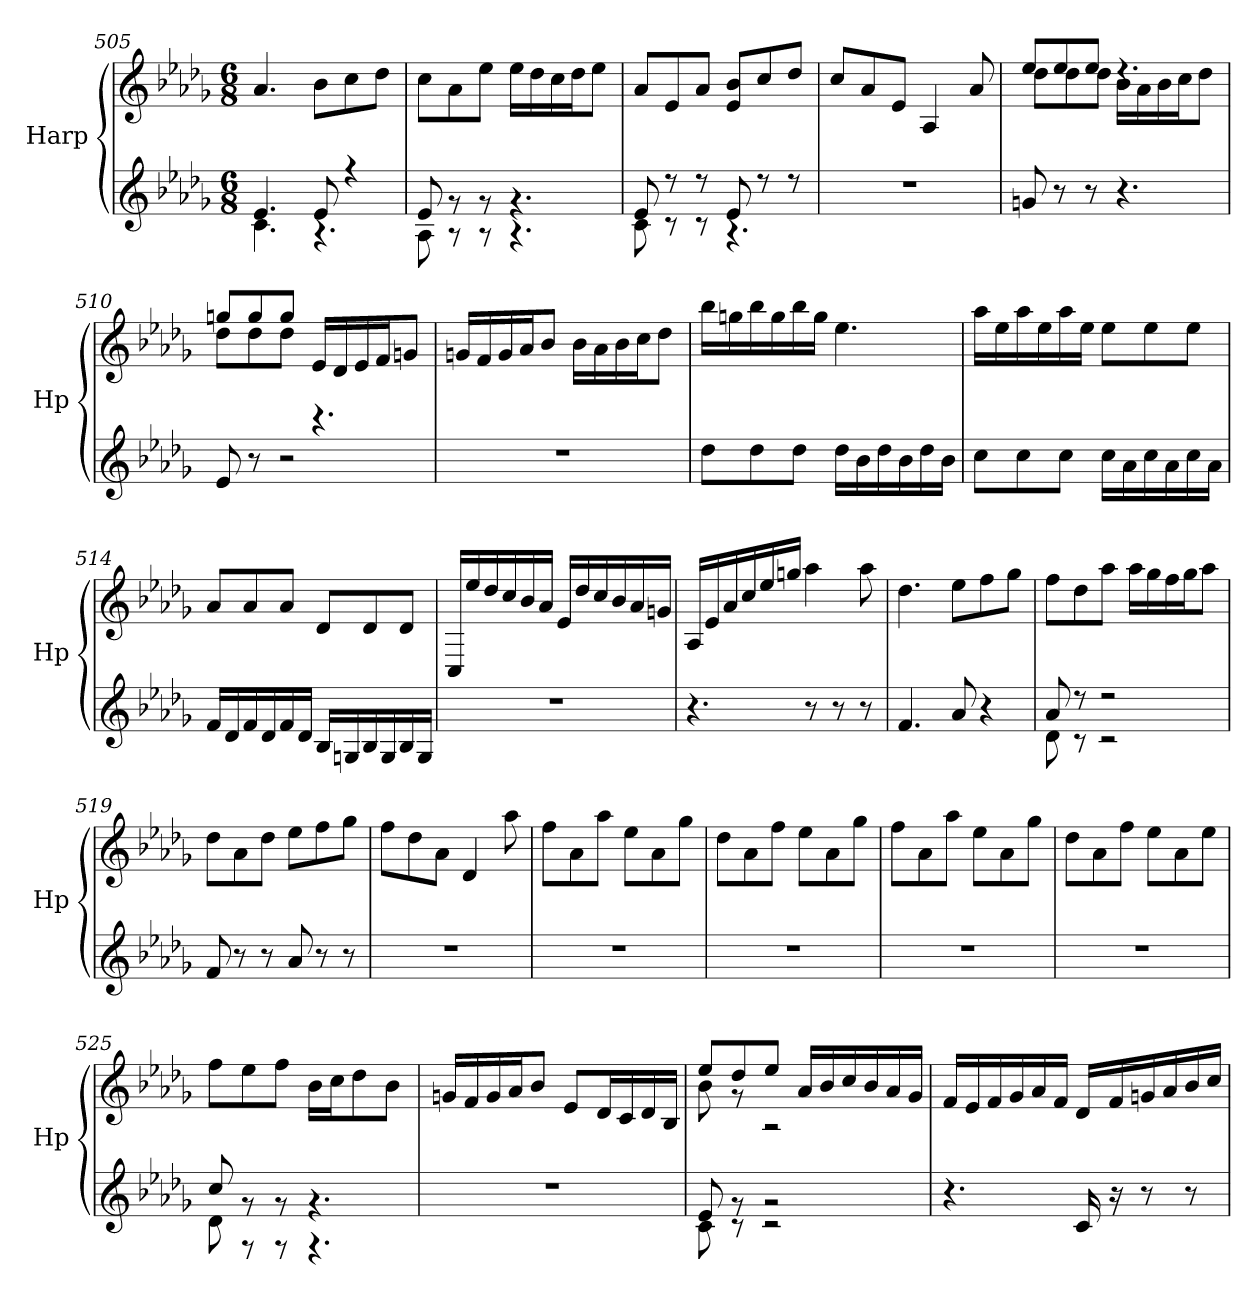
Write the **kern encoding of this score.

**kern	**kern
*part1	*part1
*staff2	*staff1
*I"Harp	*
*I'Hp	*
*clefG2	*clefG2
*k[b-e-a-d-g-]	*k[b-e-a-d-g-]
*M6/8	*M6/8
=505	=505
*^	*
4.e-/	4.c\	4.a-/
8e-/	4.rA	8b-\L
4r	.	8cc\
.	.	8dd-\J
=506	=506	=506
8e-/	8A-\	8cc\L
8rg	8rA	8a-\
8rg	8rA	8ee-\J
4.rg	4.rA	16ee-\LL
.	.	16dd-\
.	.	16cc\
.	.	16dd-\J
.	.	8ee-\J
=507	=507	=507
8e-/	8c\	8a-/L
8r	8rc	8e-/
8r	8rc	8a-/J
8e-/	4.rA	8e-/ 8b-/L
8r	.	8cc/
8r	.	8dd-/J
*v	*v	*
!!LO:LB:g=z
=508	=508
2.r	8cc/L
.	8a-/
.	8e-/J
.	4A-/
.	8a-/
=509	=509
*	*^
8gn/	8ee-/L	8dd-\L
8r	8ee-/	8dd-\
8r	8ee-/J	8dd-\J
4.r	4.rdd	16b-\LL
.	.	16a-\
.	.	16b-\
.	.	16cc\J
.	.	8dd-\J
=510	=510	=510
8e-/	8ggn/L	8dd-\L
8r	8gg/	8dd-\
2r	8gg/J	8dd-\J
.	16e-/LL	4.rBB
.	16d-/	.
.	16e-/	.
.	16f/J	.
.	8gn/J	.
*	*v	*v
=511	=511
2.r	16gn/LL
.	16f/
.	16g/
.	16a-/J
.	8b-/J
.	16b-\LL
.	16a-\
.	16b-\
.	16cc\J
.	8dd-\J
!!LO:LB:g=z
=512	=512
8dd-\L	16bb-\LL
.	16ggn\
8dd-\	16bb-\
.	16gg\
8dd-\J	16bb-\
.	16gg\JJ
16dd-\LL	4.ee-\
16b-\	.
16dd-\	.
16b-\	.
16dd-\	.
16b-\JJ	.
=513	=513
8cc\L	16aa-\LL
.	16ee-\
8cc\	16aa-\
.	16ee-\
8cc\J	16aa-\
.	16ee-\JJ
16cc\LL	8ee-\L
16a-\	.
16cc\	8ee-\
16a-\	.
16cc\	8ee-\J
16a-\JJ	.
=514	=514
16f/LL	8a-/L
16d-/	.
16f/	8a-/
16d-/	.
16f/	8a-/J
16d-/JJ	.
16B-/LL	8d-/L
16Gn/	.
16B-/	8d-/
16G/	.
16B-/	8d-/J
16G/JJ	.
!!LO:LB:g=z
=515	=515
2.r	16C/LL
.	16ee-/
.	16dd-/
.	16cc/
.	16b-/
.	16a-/JJ
.	16e-/LL
.	16dd-/
.	16cc/
.	16b-/
.	16a-/
.	16gn/JJ
=516	=516
4.r	16A-/LL
.	16e-/
.	16a-/
.	16cc/
.	16ee-/
.	16ggn/JJ
8r	4aa-\
8r	.
8r	8aa-\
=517	=517
4.f/	4.dd-\
8a-/	8ee-\L
4r	8ff\
.	8gg-\J
=518	=518
*^	*
8a-/	8d-\	8ff\L
8r	8r	8dd-\
2r	2r	8aa-\J
.	.	16aa-\LL
.	.	16gg-\
.	.	16ff\
.	.	16gg-\J
.	.	8aa-\J
*v	*v	*
=519	=519
8f/	8dd-\L
8r	8a-\
8r	8dd-\J
8a-/	8ee-\L
8r	8ff\
8r	8gg-\J
!!LO:LB:g=z
=520	=520
2.r	8ff\L
.	8dd-\
.	8a-\J
.	4d-/
.	8aa-\
=521	=521
2.r	8ff\L
.	8a-\
.	8aa-\J
.	8ee-\L
.	8a-\
.	8gg-\J
=522	=522
2.r	8dd-\L
.	8a-\
.	8ff\J
.	8ee-\L
.	8a-\
.	8gg-\J
=523	=523
2.r	8ff\L
.	8a-\
.	8aa-\J
.	8ee-\L
.	8a-\
.	8gg-\J
=524	=524
2.r	8dd-\L
.	8a-\
.	8ff\J
.	8ee-\L
.	8a-\
.	8ee-\J
=525	=525
*^	*
8cc/	8d-\	8ff\L
8rg	8rF	8ee-\
8rg	8rF	8ff\J
4.rg	4.rF	16b-\LL
.	.	16cc\J
.	.	8dd-\
.	.	8b-\J
*v	*v	*
!!LO:PB:g=z
=526	=526
2.r	16gn/LL
.	16f/
.	16g/
.	16a-/J
.	8b-/J
.	8e-/L
.	16d-/L
.	16c/
.	16d-/
.	16B-/JJ
=527	=527
*^	*^
8e-/	8c\	8ee-/L	8b-\
8rg	8rc	8dd-/	8r
2rg	2rc	8ee-/J	2r
.	.	16a-/LL	.
.	.	16b-/	.
.	.	16cc/	.
.	.	16b-/	.
.	.	16a-/	.
.	.	16g-/JJ	.
*v	*v	*	*
*	*v	*v
=528	=528
4.r	16f/LL
.	16e-/
.	16f/
.	16g-/
.	16a-/
.	16f/JJ
16c/	16d-/LL
16r	16f/
8r	16gn/
.	16a-/
8r	16b-/
.	16cc/JJ
=	=
*-	*-
